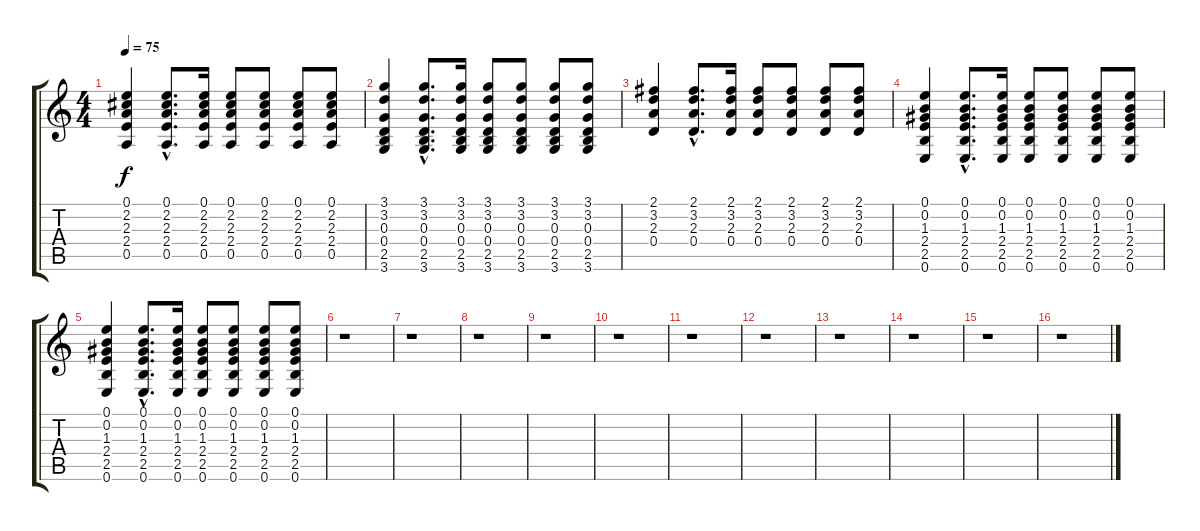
\track "" {instrument distortionguitar}
\staff {score tabs}
\tuning (E4 B3 G3 D3 A2 E2) {hide}
\ts (4 4)
\tempo 75
\clef g2
\ks c
(0.1 2.2 2.3 2.4 0.5).4{dy f} (0.1{hac} 2.2{hac} 2.3{hac} 2.4{hac} 0.5{hac}).8{d} (0.1 2.2 2.3 2.4 0.5).16 (0.1 2.2 2.3 2.4 0.5).8 (0.1 2.2 2.3 2.4 0.5).8 (0.1 2.2 2.3 2.4 0.5).8 (0.1 2.2 2.3 2.4 0.5).8 |
(3.1 3.2 0.3 0.4 2.5 3.6).4 (3.1{hac} 3.2{hac} 0.3{hac} 0.4{hac} 2.5{hac} 3.6{hac}).8{d} (3.1 3.2 0.3 0.4 2.5 3.6).16 (3.1 3.2 0.3 0.4 2.5 3.6).8 (3.1 3.2 0.3 0.4 2.5 3.6).8 (3.1 3.2 0.3 0.4 2.5 3.6).8 (3.1 3.2 0.3 0.4 2.5 3.6).8 |
(2.1 3.2 2.3 0.4).4 (2.1{hac} 3.2{hac} 2.3{hac} 0.4{hac}).8{d} (2.1 3.2 2.3 0.4).16 (2.1 3.2 2.3 0.4).8 (2.1 3.2 2.3 0.4).8 (2.1 3.2 2.3 0.4).8 (2.1 3.2 2.3 0.4).8 |
(0.1 0.2 1.3 2.4 2.5 0.6).4 (0.1{hac} 0.2{hac} 1.3{hac} 2.4{hac} 2.5{hac} 0.6{hac}).8{d} (0.1 0.2 1.3 2.4 2.5 0.6).16 (0.1 0.2 1.3 2.4 2.5 0.6).8 (0.1 0.2 1.3 2.4 2.5 0.6).8 (0.1 0.2 1.3 2.4 2.5 0.6).8 (0.1 0.2 1.3 2.4 2.5 0.6).8 |
(0.1 0.2 1.3 2.4 2.5 0.6).4 (0.1{hac} 0.2{hac} 1.3{hac} 2.4{hac} 2.5{hac} 0.6{hac}).8{d} (0.1 0.2 1.3 2.4 2.5 0.6).16 (0.1 0.2 1.3 2.4 2.5 0.6).8 (0.1 0.2 1.3 2.4 2.5 0.6).8 (0.1 0.2 1.3 2.4 2.5 0.6).8 (0.1 0.2 1.3 2.4 2.5 0.6).8 |
r.1 |
r.1 |
r.1 |
r.1 |
r.1 |
r.1 |
r.1 |
r.1 |
r.1 |
r.1 |
r.1
